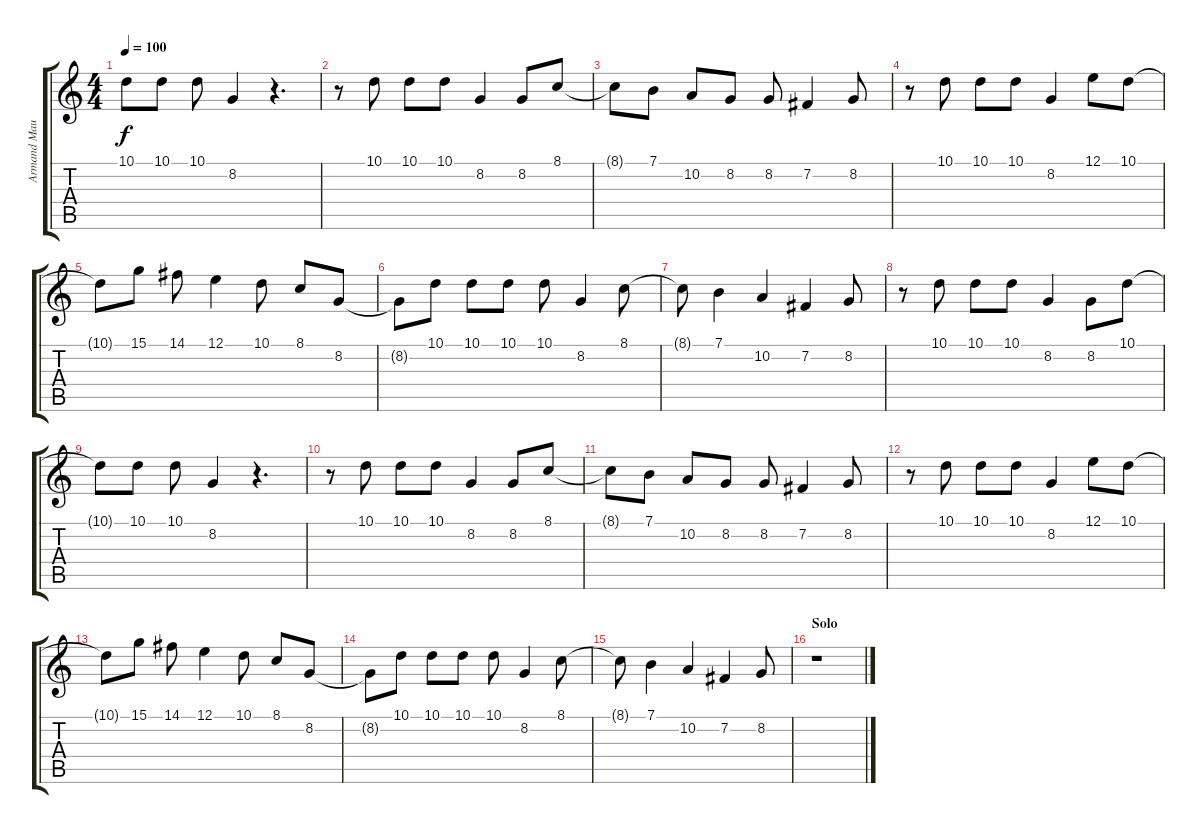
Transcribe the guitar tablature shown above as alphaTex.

\track ("Armand Maulana" "Armand Mau") {instrument violin}
\staff {score tabs}
\tuning (E4 B3 G3 D3 A2 E2) {hide}
\ts (4 4)
\tempo 100
\clef g2
\ks c
10.1{t}.8{dy f} 10.1.8 10.1.8 8.2.4 r.4{d} |
r.8 10.1.8 10.1.8 10.1.8 8.2.4 8.2.8 8.1.8 |
8.1{t}.8 7.1.8 10.2.8 8.2.8 8.2.8 7.2.4 8.2.8 |
r.8 10.1.8 10.1.8 10.1.8 8.2.4 12.1.8 10.1.8 |
10.1{t}.8 15.1.8 14.1.8 12.1.4 10.1.8 8.1.8 8.2.8 |
8.2{t}.8 10.1.8 10.1.8 10.1.8 10.1.8 8.2.4 8.1.8 |
8.1{t}.8 7.1.4 10.2.4 7.2.4 8.2.8 |
r.8 10.1.8 10.1.8 10.1.8 8.2.4 8.2.8 10.1.8 |
10.1{t}.8 10.1.8 10.1.8 8.2.4 r.4{d} |
r.8 10.1.8 10.1.8 10.1.8 8.2.4 8.2.8 8.1.8 |
8.1{t}.8 7.1.8 10.2.8 8.2.8 8.2.8 7.2.4 8.2.8 |
r.8 10.1.8 10.1.8 10.1.8 8.2.4 12.1.8 10.1.8 |
10.1{t}.8 15.1.8 14.1.8 12.1.4 10.1.8 8.1.8 8.2.8 |
8.2{t}.8 10.1.8 10.1.8 10.1.8 10.1.8 8.2.4 8.1.8 |
8.1{t}.8 7.1.4 10.2.4 7.2.4 8.2.8 |
\section ("" "Solo")
r.1
